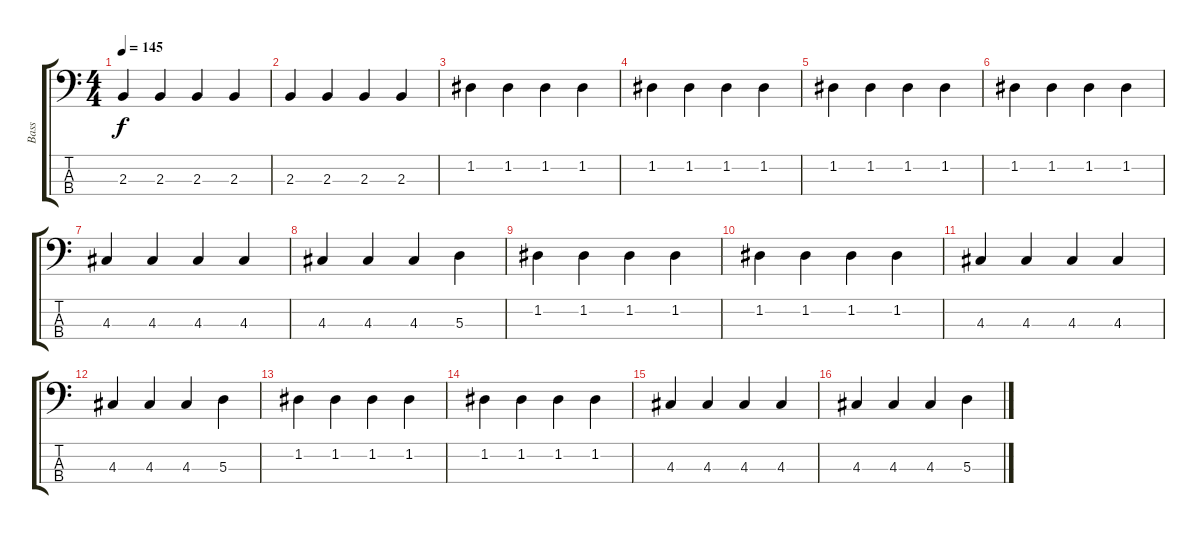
\track ("Bass" "Bass") {instrument electricbassfinger}
\staff {score tabs}
\tuning (G2 D2 A1 E1) {hide}
\ts (4 4)
\tempo 145
\clef f4
\ks c
2.3.4{dy f} 2.3.4 2.3.4 2.3.4 |
2.3.4 2.3.4 2.3.4 2.3.4 |
1.2.4 1.2.4 1.2.4 1.2.4 |
1.2.4 1.2.4 1.2.4 1.2.4 |
1.2.4 1.2.4 1.2.4 1.2.4 |
1.2.4 1.2.4 1.2.4 1.2.4 |
4.3.4 4.3.4 4.3.4 4.3.4 |
4.3.4 4.3.4 4.3.4 5.3.4 |
1.2.4 1.2.4 1.2.4 1.2.4 |
1.2.4 1.2.4 1.2.4 1.2.4 |
4.3.4 4.3.4 4.3.4 4.3.4 |
4.3.4 4.3.4 4.3.4 5.3.4 |
1.2.4 1.2.4 1.2.4 1.2.4 |
1.2.4 1.2.4 1.2.4 1.2.4 |
4.3.4 4.3.4 4.3.4 4.3.4 |
4.3.4 4.3.4 4.3.4 5.3.4
